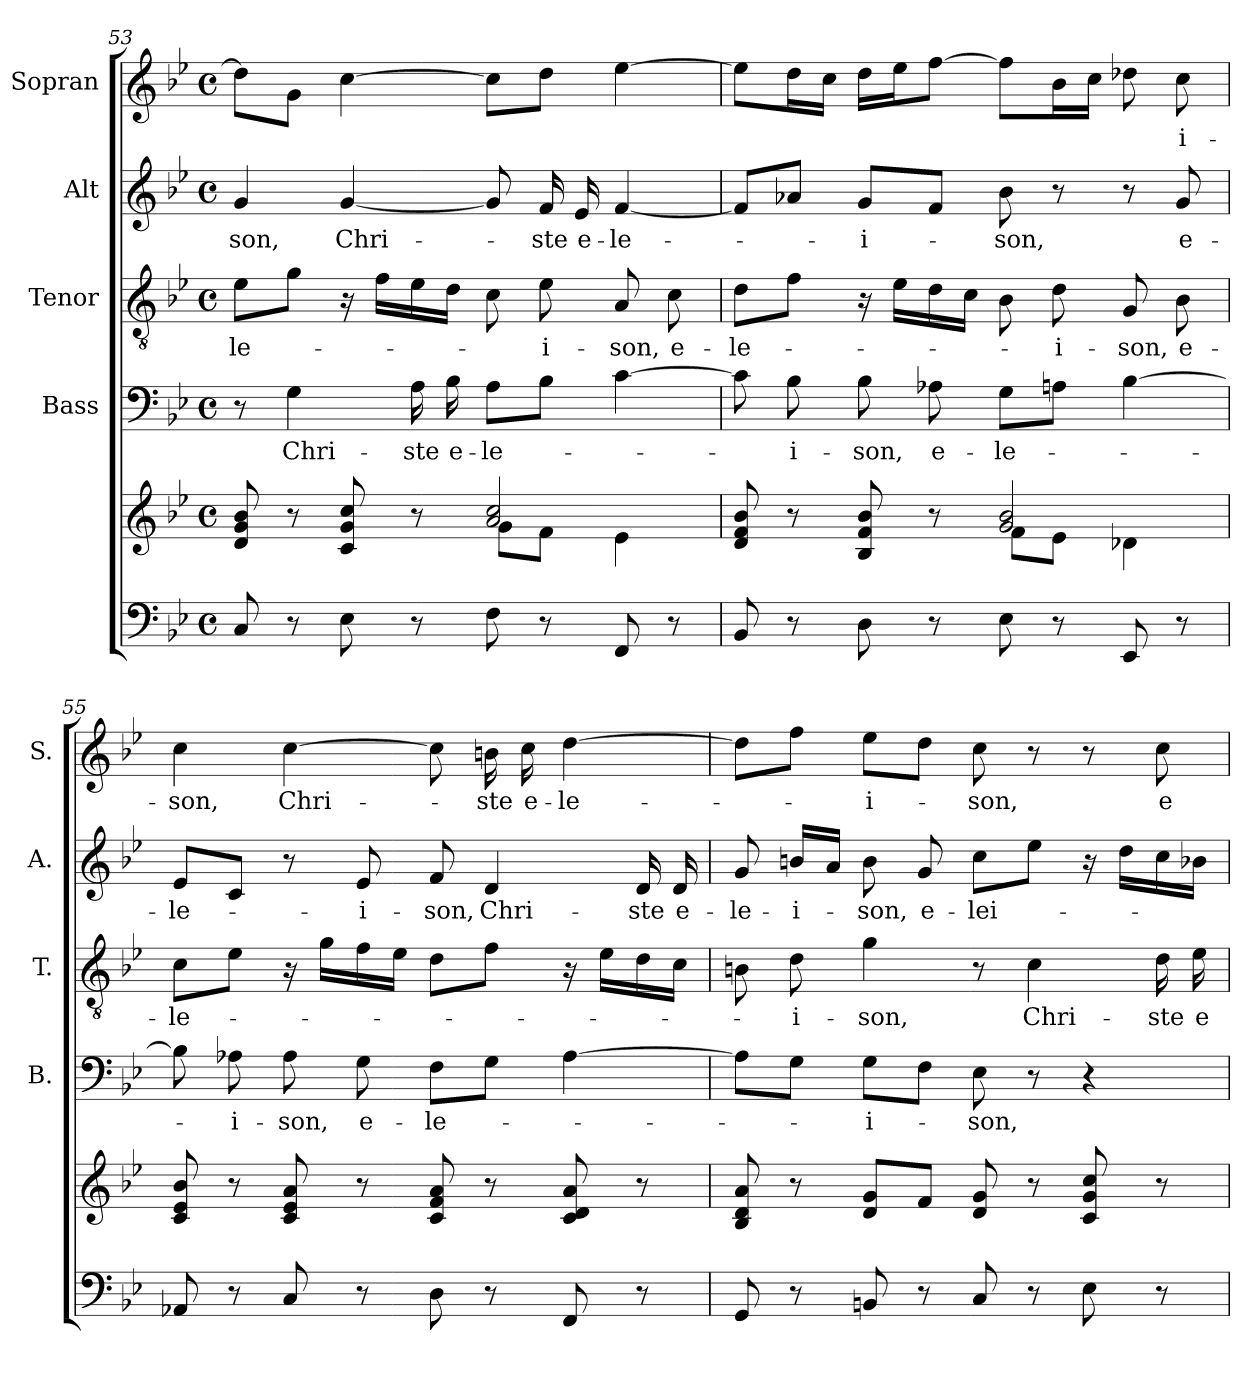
**kern	**kern	**kern	**text	**kern	**text	**kern	**text	**kern	**text
*part5	*part5	*part4	*part4	*part3	*part3	*part2	*part2	*part1	*part1
*staff6	*staff5	*staff4	*staff4	*staff3	*staff3	*staff2	*staff2	*staff1	*staff1
*	*	*I"Bass	*	*I"Tenor	*	*I"Alt	*	*I"Sopran	*
*	*	*I'B.	*	*I'T.	*	*I'A.	*	*I'S.	*
*clefF4	*clefG2	*clefF4	*	*clefGv2	*	*clefG2	*	*clefG2	*
*k[b-e-]	*k[b-e-]	*k[b-e-]	*	*k[b-e-]	*	*k[b-e-]	*	*k[b-e-]	*
*B-:	*B-:	*B-:	*	*B-:	*	*B-:	*	*B-:	*
*M4/4	*M4/4	*M4/4	*	*M4/4	*	*M4/4	*	*M4/4	*
*met(c)	*met(c)	*met(c)	*	*met(c)	*	*met(c)	*	*met(c)	*
=53	=53	=53	=53	=53	=53	=53	=53	=53	=53
*	*^	*	*	*	*	*	*	*	*
!	!	!	!	!	!	!LO:LY:b	!	!LO:LY:b	!	!
8C/	8d/ 8g/ 8b-/	2ryy	8r	.	8e-\L	-le-	4g/	-son,	8dd\L]	.
!	!	!	!	!LO:LY:b	!	!	!	!	!	!
8r	8r	.	4G\	Chri-	8g\J	.	.	.	8g\J	.
!	!	!	!	!	!	!	!	!LO:LY:b	!	!
8E-\	8c/ 8g/ 8cc/	.	.	.	16r	.	[4g/	Chri-	[4cc\	.
.	.	.	.	.	16f\LL	.	.	.	.	.
!	!	!	!	!LO:LY:b	!	!	!	!	!	!
8r	8r	.	16A\	-ste	16e-\	.	.	.	.	.
!	!	!	!	!LO:LY:b	!	!	!	!	!	!
.	.	.	16B-\	e-	16d\JJ	.	.	.	.	.
!	!	!	!	!LO:LY:b	!	!	!	!	!	!
8F\	2a/ 2cc/	8g\L	8A\L	-le-	8c\	.	8g/]	.	8cc\L]	.
!	!	!	!	!	!	!LO:LY:b	!	!LO:LY:b	!	!
8r	.	8f\J	8B-\J	.	8e-\	-i-	16f/	-ste	8dd\J	.
!	!	!	!	!	!	!	!	!LO:LY:b	!	!
.	.	.	.	.	.	.	16e-/	e-	.	.
!	!	!	!	!	!	!LO:LY:b	!	!LO:LY:b	!	!
8FF/	.	4e-\	[4c\	.	8A/	-son,	[4f/	-le-	[4ee-\	.
!	!	!	!	!	!	!LO:LY:b	!	!	!	!
8r	.	.	.	.	8c\	e-	.	.	.	.
=54	=54	=54	=54	=54	=54	=54	=54	=54	=54	=54
!	!	!	!	!	!	!LO:LY:b	!	!	!	!
8BB-/	8d/ 8f/ 8b-/	2ryy	8c\]	.	8d\L	-le-	8f/L]	.	8ee-\L]	.
!	!	!	!	!LO:LY:b	!	!	!	!	!	!
8r	8r	.	8B-\	-i-	8f\J	.	8a-X/J	.	16dd\L	.
.	.	.	.	.	.	.	.	.	16cc\JJ	.
!	!	!	!	!LO:LY:b	!	!	!	!LO:LY:b	!	!
8D\	8B-/ 8f/ 8b-/	.	8B-\	-son,	16r	.	8g/L	-i-	16dd\LL	.
.	.	.	.	.	16e-\LL	.	.	.	16ee-\J	.
!	!	!	!	!LO:LY:b	!	!	!	!	!	!
8r	8r	.	8A-X\	e-	16d\	.	8f/J	.	[8ff\J	.
.	.	.	.	.	16c\JJ	.	.	.	.	.
!	!	!	!	!LO:LY:b	!	!	!	!LO:LY:b	!	!
8E-\	2g/ 2b-/	8f\L	8G\L	-le-	8B-\	.	8b-\	-son,	8ff\L]	.
!	!	!	!	!	!	!LO:LY:b	!	!	!	!
8r	.	8e-\J	8An\J	.	8d\	-i-	8r	.	16b-\L	.
.	.	.	.	.	.	.	.	.	16cc\JJ	.
!	!	!	!	!	!	!LO:LY:b	!	!	!	!
8EE-/	.	4d-X\	[4B-\	.	8G/	-son,	8r	.	8dd-X\	.
!	!	!	!	!	!	!LO:LY:b	!	!LO:LY:b	!	!LO:LY:b
8r	.	.	.	.	8B-\	e-	8g/	e-	8cc\	-i-
*	*v	*v	*	*	*	*	*	*	*	*
!!LO:LB:g=z
=55	=55	=55	=55	=55	=55	=55	=55	=55	=55
!	!	!	!	!	!LO:LY:b	!	!LO:LY:b	!	!LO:LY:b
8AA-X/	8c/ 8e-/ 8b-/	8B-\]	.	8c\L	-le-	8e-/L	-le-	4cc\	-son,
!	!	!	!LO:LY:b	!	!	!	!	!	!
8r	8r	8A-X\	-i-	8e-\J	.	8c/J	.	.	.
!	!	!	!LO:LY:b	!	!	!	!	!	!LO:LY:b
8C/	8c/ 8e-/ 8a/	8A-\	-son,	16r	.	8r	.	[4cc\	Chri-
.	.	.	.	16g\LL	.	.	.	.	.
!	!	!	!LO:LY:b	!	!	!	!LO:LY:b	!	!
8r	8r	8G\	e-	16f\	.	8e-/	-i-	.	.
.	.	.	.	16e-\JJ	.	.	.	.	.
!	!	!	!LO:LY:b	!	!	!	!LO:LY:b	!	!
8D\	8c/ 8f/ 8a/	8F\L	-le-	8d\L	.	8f/	-son,	8cc\]	.
!	!	!	!	!	!	!	!LO:LY:b	!	!LO:LY:b
8r	8r	8G\J	.	8f\J	.	4d/	Chri-	16bn\	-ste
!	!	!	!	!	!	!	!	!	!LO:LY:b
.	.	.	.	.	.	.	.	16cc\	e-
!	!	!	!	!	!	!	!	!	!LO:LY:b
8FF/	8c/ 8d/ 8a/	[4A-\	.	16r	.	.	.	[4dd\	-le-
.	.	.	.	16e-\LL	.	.	.	.	.
!	!	!	!	!	!	!	!LO:LY:b	!	!
8r	8r	.	.	16d\	.	16d/	-ste	.	.
!	!	!	!	!	!	!	!LO:LY:b	!	!
.	.	.	.	16c\JJ	.	16d/	e-	.	.
=56	=56	=56	=56	=56	=56	=56	=56	=56	=56
!	!	!	!	!	!	!	!LO:LY:b	!	!
8GG/	8B-/ 8d/ 8a/	8A-\L]	.	8Bn\	.	8g/	-le-	8dd\L]	.
!	!	!	!	!	!LO:LY:b	!	!LO:LY:b	!	!
8r	8r	8G\J	.	8d\	-i-	16bn/LL	-i-	8ff\J	.
.	.	.	.	.	.	16a/JJ	.	.	.
!	!	!	!LO:LY:b	!	!LO:LY:b	!	!LO:LY:b	!	!LO:LY:b
8BBn/	8d/ 8g/L	8G\L	-i-	4g\	-son,	8b\	-son,	8ee-\L	-i-
!	!	!	!	!	!	!	!LO:LY:b	!	!
8r	8f/J	8F\J	.	.	.	8g/	e-	8dd\J	.
!	!	!	!LO:LY:b	!	!	!	!LO:LY:b	!	!LO:LY:b
8C/	8d/ 8g/	8E-\	-son,	8r	.	8cc\L	-lei-	8cc\	-son,
!	!	!	!	!	!LO:LY:b	!	!	!	!
8r	8r	8r	.	4c\	Chri-	8ee-\J	.	8r	.
8E-\	8c/ 8g/ 8cc/	4r	.	.	.	16r	.	8r	.
.	.	.	.	.	.	16dd\LL	.	.	.
!	!	!	!	!	!LO:LY:b	!	!	!	!LO:LY:b
8r	8r	.	.	16d\	-ste	16cc\	.	8cc\	e-
!	!	!	!	!	!LO:LY:b	!	!	!	!
.	.	.	.	16e-\	e-	16b-X\JJ	.	.	.
=	=	=	=	=	=	=	=	=	=
*-	*-	*-	*-	*-	*-	*-	*-	*-	*-
